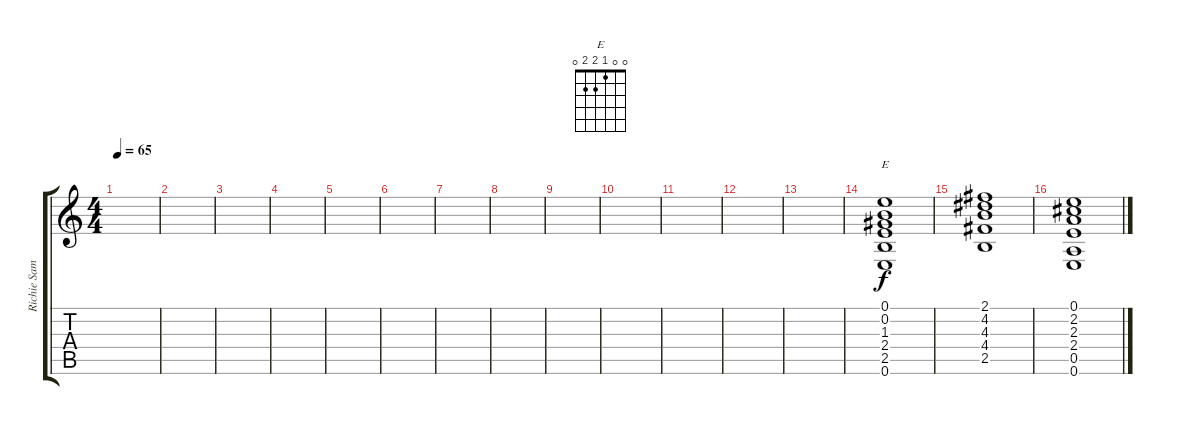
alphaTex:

\track ("Richie Sambora" "Richie Sam") {instrument overdrivenguitar bank 6}
\staff {score tabs}
\tuning (E4 B3 G3 D3 A2 E2) {hide}
\chord ("E" 0 0 1 2 2 0)
\ts (4 4)
\tempo 65
\clef g2
\ks c
|
|
|
|
|
|
|
|
|
|
|
|
|
(0.1 0.2 1.3 2.4 2.5 0.6).1{ch "E"} |
(2.1 4.2 4.3 4.4 2.5).1 |
(0.1 2.2 2.3 2.4 0.5 0.6).1
